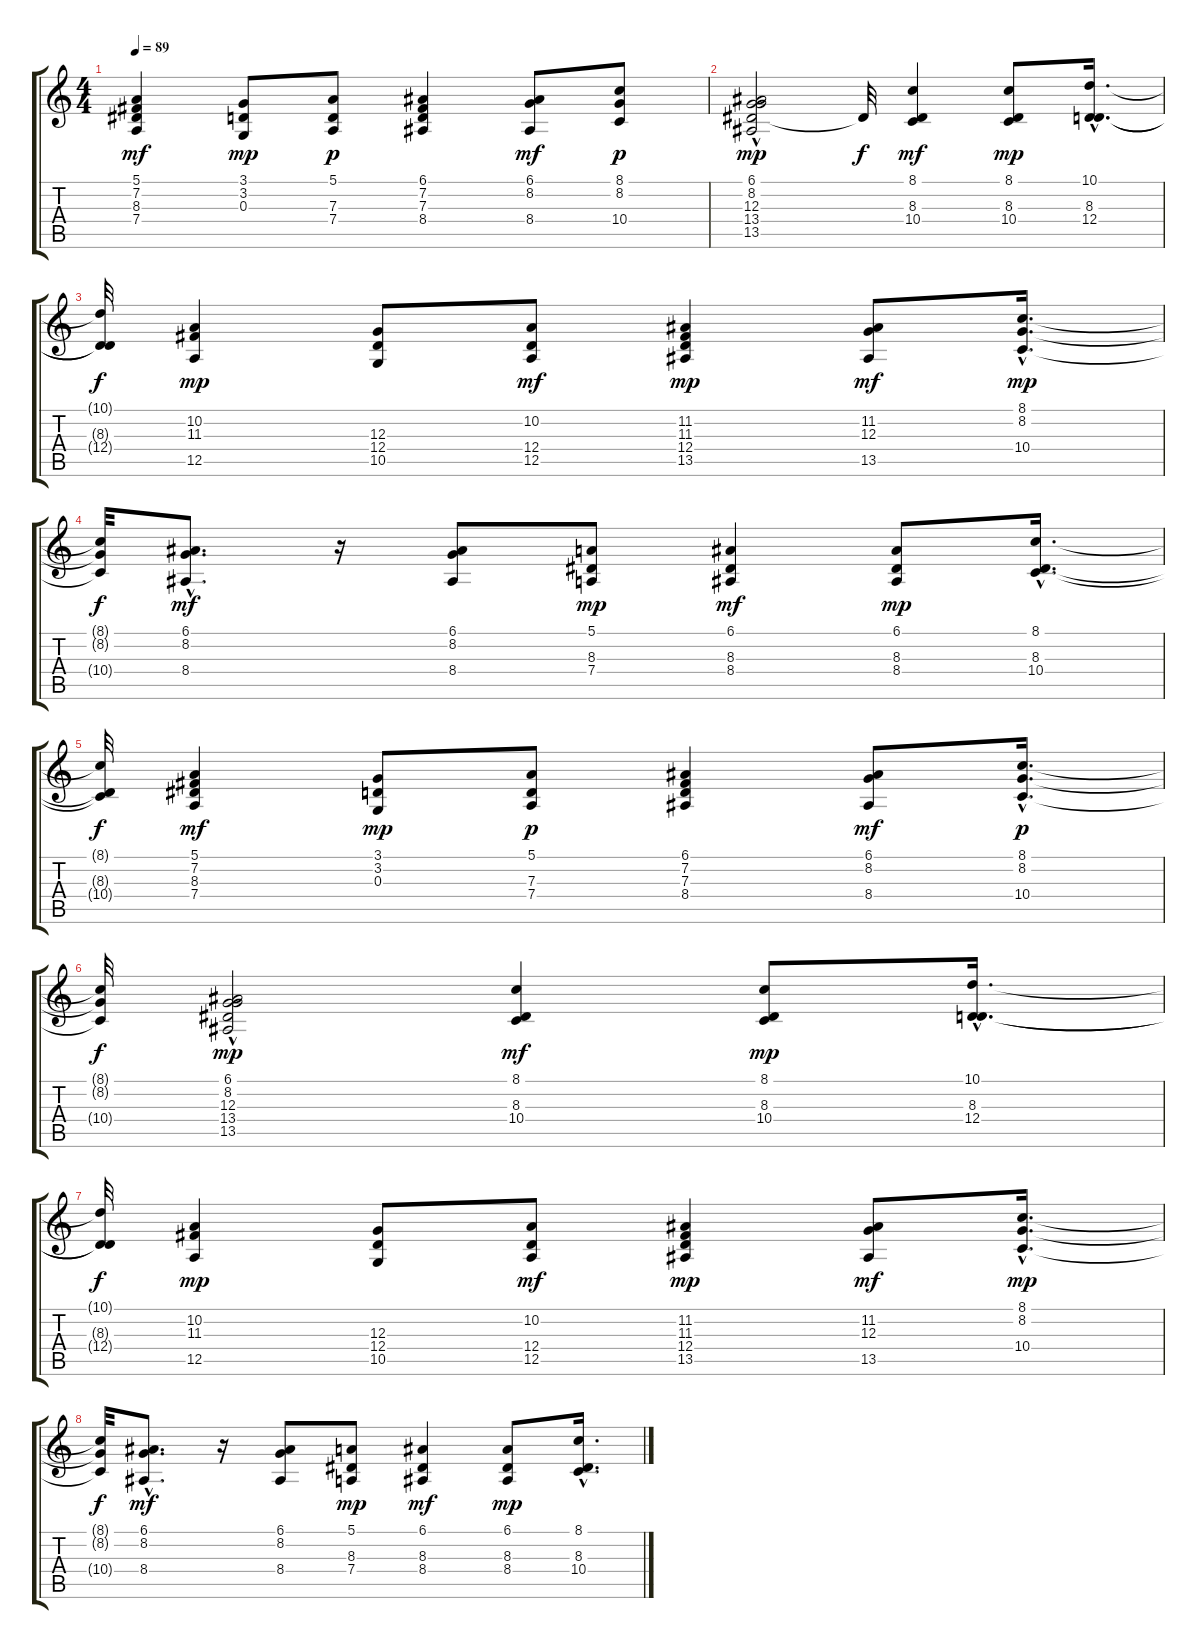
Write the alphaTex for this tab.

\track "" {instrument lead2sawtooth}
\staff {score tabs}
\tuning (E4 B3 G3 D3 A2 E2) {hide}
\ts (4 4)
\tempo 89
\clef g2
\ks c
(5.1 7.2 8.3 7.4).4{dy mf} (3.1 3.2 0.3).8{dy mp} (5.1 7.3 7.4).8{dy p} (6.1 7.2 7.3 8.4).4 (6.1 8.2 8.4).8{dy mf} (8.1 8.2 10.4).8{dy p} |
(6.1{hac} 8.2{hac} 12.3{hac} 13.4 13.5{hac}).2{dy mp} 13.4{t}.32{dy f} (8.1 8.3 10.4).4{dy mf} (8.1 8.3 10.4).8{dy mp} (10.1{hac} 8.3{hac} 12.4{hac}).16{d} |
(10.1{t} 8.3{t} 12.4{t}).32{dy f} (10.2 11.3 12.5).4{dy mp} (12.3 12.4 10.5).8 (10.2 12.4 12.5).8{dy mf} (11.2 11.3 12.4 13.5).4{dy mp} (11.2 12.3 13.5).8{dy mf} (8.1{hac} 8.2{hac} 10.4{hac}).16{d dy mp} |
(8.1{t} 8.2{t} 10.4{t}).32{dy f} (6.1{hac} 8.2{hac} 8.4{hac}).8{d dy mf} r.16 (6.1 8.2 8.4).8 (5.1 8.3 7.4).8{dy mp} (6.1 8.3 8.4).4{dy mf} (6.1 8.3 8.4).8{dy mp} (8.1{hac} 8.3{hac} 10.4{hac}).16{d} |
(8.1{t} 8.3{t} 10.4{t}).32{dy f} (5.1 7.2 8.3 7.4).4{dy mf} (3.1 3.2 0.3).8{dy mp} (5.1 7.3 7.4).8{dy p} (6.1 7.2 7.3 8.4).4 (6.1 8.2 8.4).8{dy mf} (8.1{hac} 8.2{hac} 10.4{hac}).16{d dy p} |
(8.1{t} 8.2{t} 10.4{t}).32{dy f} (6.1{hac} 8.2{hac} 12.3{hac} 13.4 13.5{hac}).2{dy mp} (8.1 8.3 10.4).4{dy mf} (8.1 8.3 10.4).8{dy mp} (10.1{hac} 8.3{hac} 12.4{hac}).16{d} |
(10.1{t} 8.3{t} 12.4{t}).32{dy f} (10.2 11.3 12.5).4{dy mp} (12.3 12.4 10.5).8 (10.2 12.4 12.5).8{dy mf} (11.2 11.3 12.4 13.5).4{dy mp} (11.2 12.3 13.5).8{dy mf} (8.1{hac} 8.2{hac} 10.4{hac}).16{d dy mp} |
(8.1{t} 8.2{t} 10.4{t}).32{dy f} (6.1{hac} 8.2{hac} 8.4{hac}).8{d dy mf} r.16 (6.1 8.2 8.4).8 (5.1 8.3 7.4).8{dy mp} (6.1 8.3 8.4).4{dy mf} (6.1 8.3 8.4).8{dy mp} (8.1{hac} 8.3{hac} 10.4{hac}).16{d}
